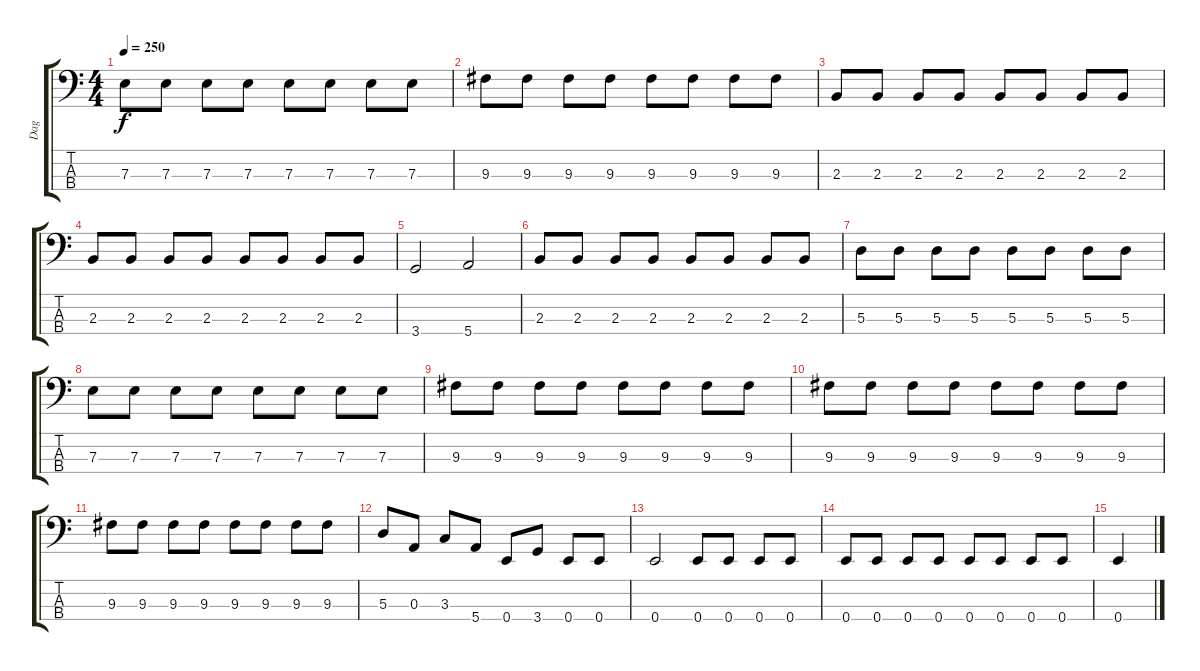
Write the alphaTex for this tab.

\track ("Dag" "Dag") {instrument electricbasspick}
\staff {score tabs}
\tuning (G2 D2 A1 E1) {hide}
\ts (4 4)
\tempo 250
\clef f4
\ks c
7.3.8{dy f} 7.3.8 7.3.8 7.3.8 7.3.8 7.3.8 7.3.8 7.3.8 |
9.3.8 9.3.8 9.3.8 9.3.8 9.3.8 9.3.8 9.3.8 9.3.8 |
2.3.8 2.3.8 2.3.8 2.3.8 2.3.8 2.3.8 2.3.8 2.3.8 |
2.3.8 2.3.8 2.3.8 2.3.8 2.3.8 2.3.8 2.3.8 2.3.8 |
3.4.2 5.4.2 |
2.3.8 2.3.8 2.3.8 2.3.8 2.3.8 2.3.8 2.3.8 2.3.8 |
5.3.8 5.3.8 5.3.8 5.3.8 5.3.8 5.3.8 5.3.8 5.3.8 |
7.3.8 7.3.8 7.3.8 7.3.8 7.3.8 7.3.8 7.3.8 7.3.8 |
9.3.8 9.3.8 9.3.8 9.3.8 9.3.8 9.3.8 9.3.8 9.3.8 |
9.3.8 9.3.8 9.3.8 9.3.8 9.3.8 9.3.8 9.3.8 9.3.8 |
9.3.8 9.3.8 9.3.8 9.3.8 9.3.8 9.3.8 9.3.8 9.3.8 |
5.3.8 0.3.8 3.3.8 5.4.8 0.4.8 3.4.8 0.4.8 0.4.8 |
0.4.2 0.4.8 0.4.8 0.4.8 0.4.8 |
0.4.8 0.4.8 0.4.8 0.4.8 0.4.8 0.4.8 0.4.8 0.4.8 |
0.4.4
